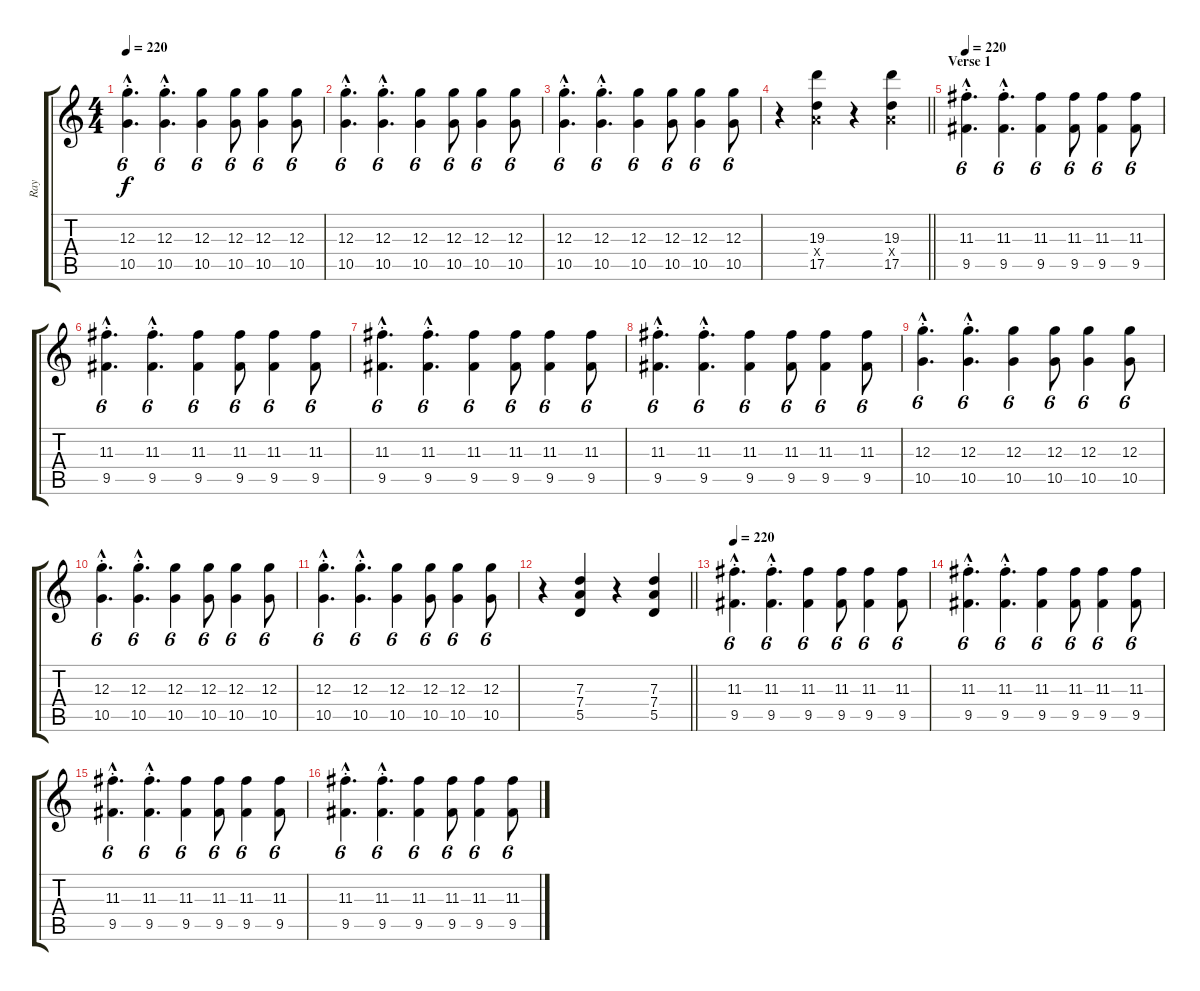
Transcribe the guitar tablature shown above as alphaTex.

\track ("Ray" "Ray") {instrument distortionguitar}
\staff {score tabs}
\tuning (E4 B3 G3 D3 A2 E2) {hide}
\ts (4 4)
\tempo 220
\clef g2
\ks c
(12.3{hac st} 10.5{hac st}).4{d tu (6 4) dy f} (12.3{hac st} 10.5{hac st}).4{d tu (6 4)} (12.3 10.5).4{tu (6 4)} (12.3 10.5).8{tu (6 4)} (12.3 10.5).4{tu (6 4)} (12.3 10.5).8{tu (6 4)} |
(12.3{hac st} 10.5{hac st}).4{d tu (6 4)} (12.3{hac st} 10.5{hac st}).4{d tu (6 4)} (12.3 10.5).4{tu (6 4)} (12.3 10.5).8{tu (6 4)} (12.3 10.5).4{tu (6 4)} (12.3 10.5).8{tu (6 4)} |
(12.3{hac st} 10.5{hac st}).4{d tu (6 4)} (12.3{hac st} 10.5{hac st}).4{d tu (6 4)} (12.3 10.5).4{tu (6 4)} (12.3 10.5).8{tu (6 4)} (12.3 10.5).4{tu (6 4)} (12.3 10.5).8{tu (6 4)} |
\barLineRight lightlight
r.4 (19.3 7.4{x} 17.5).4 r.4 (19.3 7.4{x} 17.5).4 |
\section ("" "Verse 1")
\tempo 220
(11.3{hac st} 9.5{hac st}).4{d tu (6 4)} (11.3{hac st} 9.5{hac st}).4{d tu (6 4)} (11.3 9.5).4{tu (6 4)} (11.3 9.5).8{tu (6 4)} (11.3 9.5).4{tu (6 4)} (11.3 9.5).8{tu (6 4)} |
(11.3{hac st} 9.5{hac st}).4{d tu (6 4)} (11.3{hac st} 9.5{hac st}).4{d tu (6 4)} (11.3 9.5).4{tu (6 4)} (11.3 9.5).8{tu (6 4)} (11.3 9.5).4{tu (6 4)} (11.3 9.5).8{tu (6 4)} |
(11.3{hac st} 9.5{hac st}).4{d tu (6 4)} (11.3{hac st} 9.5{hac st}).4{d tu (6 4)} (11.3 9.5).4{tu (6 4)} (11.3 9.5).8{tu (6 4)} (11.3 9.5).4{tu (6 4)} (11.3 9.5).8{tu (6 4)} |
(11.3{hac st} 9.5{hac st}).4{d tu (6 4)} (11.3{hac st} 9.5{hac st}).4{d tu (6 4)} (11.3 9.5).4{tu (6 4)} (11.3 9.5).8{tu (6 4)} (11.3 9.5).4{tu (6 4)} (11.3 9.5).8{tu (6 4)} |
(12.3{hac st} 10.5{hac st}).4{d tu (6 4)} (12.3{hac st} 10.5{hac st}).4{d tu (6 4)} (12.3 10.5).4{tu (6 4)} (12.3 10.5).8{tu (6 4)} (12.3 10.5).4{tu (6 4)} (12.3 10.5).8{tu (6 4)} |
(12.3{hac st} 10.5{hac st}).4{d tu (6 4)} (12.3{hac st} 10.5{hac st}).4{d tu (6 4)} (12.3 10.5).4{tu (6 4)} (12.3 10.5).8{tu (6 4)} (12.3 10.5).4{tu (6 4)} (12.3 10.5).8{tu (6 4)} |
(12.3{hac st} 10.5{hac st}).4{d tu (6 4)} (12.3{hac st} 10.5{hac st}).4{d tu (6 4)} (12.3 10.5).4{tu (6 4)} (12.3 10.5).8{tu (6 4)} (12.3 10.5).4{tu (6 4)} (12.3 10.5).8{tu (6 4)} |
\barLineRight lightlight
r.4 (7.3 7.4 5.5).4 r.4 (7.3 7.4 5.5).4 |
\tempo 220
(11.3{hac st} 9.5{hac st}).4{d tu (6 4)} (11.3{hac st} 9.5{hac st}).4{d tu (6 4)} (11.3 9.5).4{tu (6 4)} (11.3 9.5).8{tu (6 4)} (11.3 9.5).4{tu (6 4)} (11.3 9.5).8{tu (6 4)} |
(11.3{hac st} 9.5{hac st}).4{d tu (6 4)} (11.3{hac st} 9.5{hac st}).4{d tu (6 4)} (11.3 9.5).4{tu (6 4)} (11.3 9.5).8{tu (6 4)} (11.3 9.5).4{tu (6 4)} (11.3 9.5).8{tu (6 4)} |
(11.3{hac st} 9.5{hac st}).4{d tu (6 4)} (11.3{hac st} 9.5{hac st}).4{d tu (6 4)} (11.3 9.5).4{tu (6 4)} (11.3 9.5).8{tu (6 4)} (11.3 9.5).4{tu (6 4)} (11.3 9.5).8{tu (6 4)} |
(11.3{hac st} 9.5{hac st}).4{d tu (6 4)} (11.3{hac st} 9.5{hac st}).4{d tu (6 4)} (11.3 9.5).4{tu (6 4)} (11.3 9.5).8{tu (6 4)} (11.3 9.5).4{tu (6 4)} (11.3 9.5).8{tu (6 4)}
